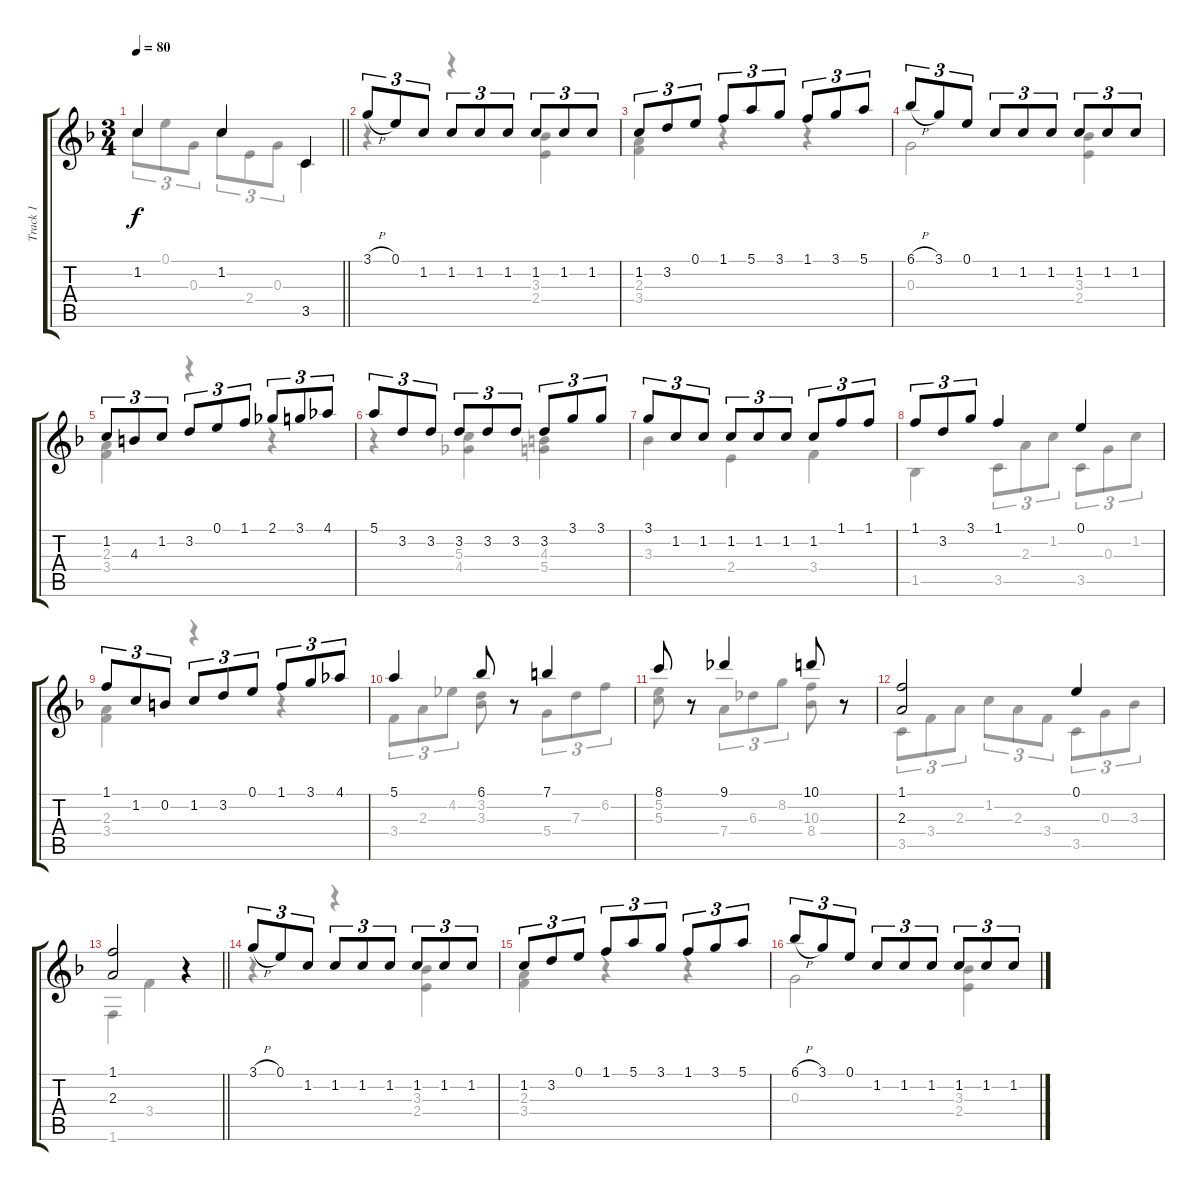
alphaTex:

\track ("Track 1" "Track 1") {instrument acousticguitarnylon}
\staff {score tabs}
\tuning (E4 B3 G3 D3 A2 E2) {hide}
\voice
\ts (3 4)
\tempo 80
\clef g2
\barLineRight lightlight
\ks f
1.2.4{dy f} 1.2.4 3.5.4 |
3.1{h}.8{tu (3 2)} 0.1.8{tu (3 2)} 1.2.8{tu (3 2)} 1.2.8{tu (3 2)} 1.2.8{tu (3 2)} 1.2.8{tu (3 2)} 1.2.8{tu (3 2)} 1.2.8{tu (3 2)} 1.2.8{tu (3 2)} |
1.2.8{tu (3 2)} 3.2.8{tu (3 2)} 0.1.8{tu (3 2)} 1.1.8{tu (3 2)} 5.1.8{tu (3 2)} 3.1.8{tu (3 2)} 1.1.8{tu (3 2)} 3.1.8{tu (3 2)} 5.1.8{tu (3 2)} |
6.1{h}.8{tu (3 2)} 3.1.8{tu (3 2)} 0.1.8{tu (3 2)} 1.2.8{tu (3 2)} 1.2.8{tu (3 2)} 1.2.8{tu (3 2)} 1.2.8{tu (3 2)} 1.2.8{tu (3 2)} 1.2.8{tu (3 2)} |
1.2.8{tu (3 2)} 4.3.8{tu (3 2)} 1.2.8{tu (3 2)} 3.2.8{tu (3 2)} 0.1.8{tu (3 2)} 1.1.8{tu (3 2)} 2.1.8{tu (3 2)} 3.1.8{tu (3 2)} 4.1.8{tu (3 2)} |
5.1.8{tu (3 2)} 3.2.8{tu (3 2)} 3.2.8{tu (3 2)} 3.2.8{tu (3 2)} 3.2.8{tu (3 2)} 3.2.8{tu (3 2)} 3.2.8{tu (3 2)} 3.1.8{tu (3 2)} 3.1.8{tu (3 2)} |
3.1.8{tu (3 2)} 1.2.8{tu (3 2)} 1.2.8{tu (3 2)} 1.2.8{tu (3 2)} 1.2.8{tu (3 2)} 1.2.8{tu (3 2)} 1.2.8{tu (3 2)} 1.1.8{tu (3 2)} 1.1.8{tu (3 2)} |
1.1.8{tu (3 2)} 3.2.8{tu (3 2)} 3.1.8{tu (3 2)} 1.1.4 0.1.4 |
1.1.8{tu (3 2)} 1.2.8{tu (3 2)} 0.2.8{tu (3 2)} 1.2.8{tu (3 2)} 3.2.8{tu (3 2)} 0.1.8{tu (3 2)} 1.1.8{tu (3 2)} 3.1.8{tu (3 2)} 4.1.8{tu (3 2)} |
5.1.4 6.1.8 r.8 7.1.4 |
8.1.8 r.8 9.1.4 10.1.8 r.8 |
(1.1 2.3).2 0.1.4 |
\barLineRight lightlight
(1.1 2.3).2 r.4 |
3.1{h}.8{tu (3 2)} 0.1.8{tu (3 2)} 1.2.8{tu (3 2)} 1.2.8{tu (3 2)} 1.2.8{tu (3 2)} 1.2.8{tu (3 2)} 1.2.8{tu (3 2)} 1.2.8{tu (3 2)} 1.2.8{tu (3 2)} |
1.2.8{tu (3 2)} 3.2.8{tu (3 2)} 0.1.8{tu (3 2)} 1.1.8{tu (3 2)} 5.1.8{tu (3 2)} 3.1.8{tu (3 2)} 1.1.8{tu (3 2)} 3.1.8{tu (3 2)} 5.1.8{tu (3 2)} |
6.1{h}.8{tu (3 2)} 3.1.8{tu (3 2)} 0.1.8{tu (3 2)} 1.2.8{tu (3 2)} 1.2.8{tu (3 2)} 1.2.8{tu (3 2)} 1.2.8{tu (3 2)} 1.2.8{tu (3 2)} 1.2.8{tu (3 2)}
\voice
\clef g2
\ottava regular
\simile none
\barLineRight lightlight
\ks f
1.2.8{tu (3 2) dy f} 0.1.8{tu (3 2)} 0.3.8{tu (3 2)} 1.2.8{tu (3 2)} 2.4.8{tu (3 2)} 0.3.8{tu (3 2)} 3.5.4 |
r.4 r.4 (3.3 2.4).4 |
(2.3 3.4).4 r.4 r.4 |
0.3.2 (3.3 2.4).4 |
(2.3 3.4).4 r.4 r.4 |
r.4 (5.3 4.4).4 (4.3 5.4).4 |
3.3.4 2.4.4 3.4.4 |
1.5.4 3.5.8{tu (3 2)} 2.3.8{tu (3 2)} 1.2.8{tu (3 2)} 3.5.8{tu (3 2)} 0.3.8{tu (3 2)} 1.2.8{tu (3 2)} |
(2.3 3.4).4 r.4 r.4 |
3.4.8{tu (3 2)} 2.3.8{tu (3 2)} 4.2.8{tu (3 2)} (3.2 3.3).8 r.8 5.4.8{tu (3 2)} 7.3.8{tu (3 2)} 6.2.8{tu (3 2)} |
(5.2 5.3).8 r.8 7.4.8{tu (3 2)} 6.3.8{tu (3 2)} 8.2.8{tu (3 2)} (10.3 8.4).8 r.8 |
3.5.8{tu (3 2)} 3.4.8{tu (3 2)} 2.3.8{tu (3 2)} 1.2.8{tu (3 2)} 2.3.8{tu (3 2)} 3.4.8{tu (3 2)} 3.5.8{tu (3 2)} 0.3.8{tu (3 2)} 3.3.8{tu (3 2)} |
\barLineRight lightlight
1.6.4 3.4.4 r.4 |
r.4 r.4 (3.3 2.4).4 |
(2.3 3.4).4 r.4 r.4 |
0.3.2 (3.3 2.4).4
